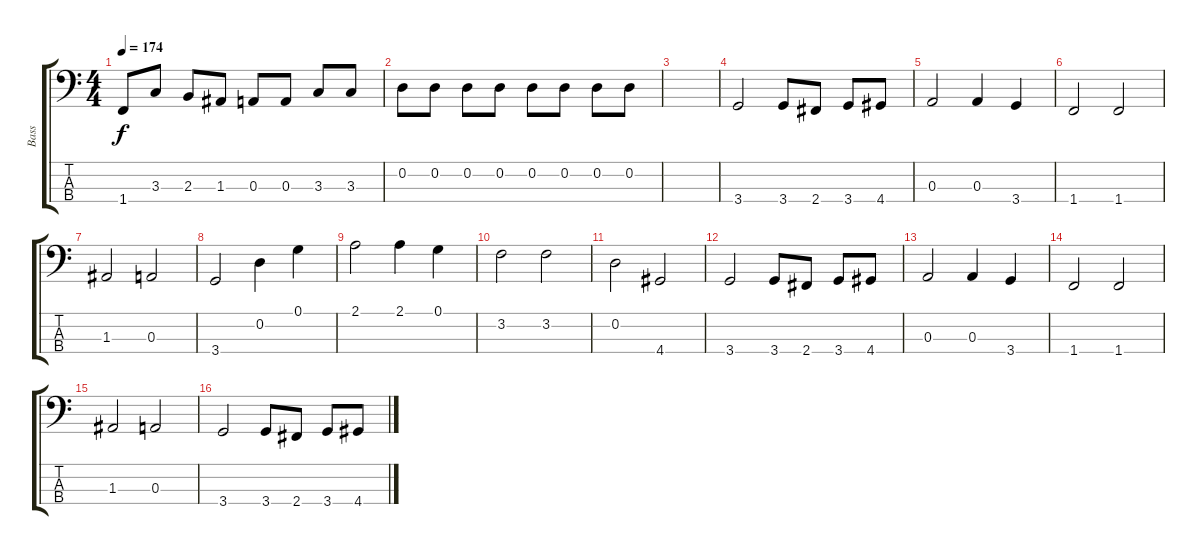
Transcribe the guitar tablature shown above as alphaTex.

\track ("Bass" "Bass") {instrument electricbassfinger}
\staff {score tabs}
\tuning (G2 D2 A1 E1) {hide}
\ts (4 4)
\tempo 174
\clef f4
\ks c
1.4.8{dy f} 3.3.8 2.3.8 1.3.8 0.3.8 0.3.8 3.3.8 3.3.8 |
0.2.8 0.2.8 0.2.8 0.2.8 0.2.8 0.2.8 0.2.8 0.2.8 |
|
3.4.2 3.4.8 2.4.8 3.4.8 4.4.8 |
0.3.2 0.3.4 3.4.4 |
1.4.2 1.4.2 |
1.3.2 0.3.2 |
3.4.2 0.2.4 0.1.4 |
2.1.2 2.1.4 0.1.4 |
3.2.2 3.2.2 |
0.2.2 4.4.2 |
3.4.2 3.4.8 2.4.8 3.4.8 4.4.8 |
0.3.2 0.3.4 3.4.4 |
1.4.2 1.4.2 |
1.3.2 0.3.2 |
3.4.2 3.4.8 2.4.8 3.4.8 4.4.8
